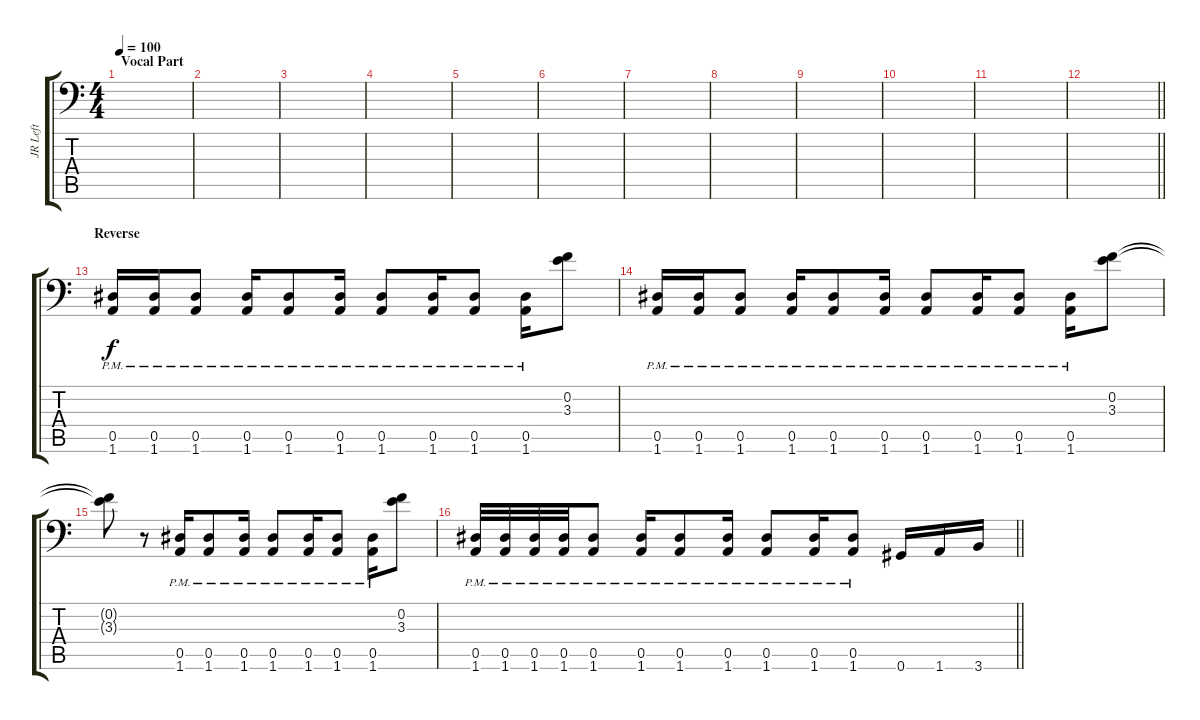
\track ("JR Left" "JR Left") {instrument overdrivenguitar}
\staff {score tabs}
\tuning (Bb3 F3 Db3 Ab2 Eb2 Ab1) {hide}
\ts (4 4)
\section ("" "Vocal Part")
\tempo 100
\clef f4
\ks c
|
|
|
|
|
|
|
|
|
|
|
\barLineRight lightlight
|
\section ("" "Reverse")
(0.5{pm} 1.6{pm}).16 (0.5{pm} 1.6{pm}).16 (0.5{pm} 1.6{pm}).8 (0.5{pm} 1.6{pm}).16 (0.5{pm} 1.6{pm}).8 (0.5{pm} 1.6{pm}).16 (0.5{pm} 1.6{pm}).8 (0.5{pm} 1.6{pm}).16 (0.5{pm} 1.6{pm}).8 (0.5{pm} 1.6{pm}).16 (0.2 3.3).8 |
(0.5{pm} 1.6{pm}).16 (0.5{pm} 1.6{pm}).16 (0.5{pm} 1.6{pm}).8 (0.5{pm} 1.6{pm}).16 (0.5{pm} 1.6{pm}).8 (0.5{pm} 1.6{pm}).16 (0.5{pm} 1.6{pm}).8 (0.5{pm} 1.6{pm}).16 (0.5{pm} 1.6{pm}).8 (0.5{pm} 1.6{pm}).16 (0.2 3.3).8 |
(0.2{t} 3.3{t}).8 r.8 (0.5{pm} 1.6{pm}).16 (0.5{pm} 1.6{pm}).8 (0.5{pm} 1.6{pm}).16 (0.5{pm} 1.6{pm}).8 (0.5{pm} 1.6{pm}).16 (0.5{pm} 1.6{pm}).8 (0.5{pm} 1.6{pm}).16 (0.2 3.3).8 |
\barLineRight lightlight
(0.5{pm} 1.6{pm}).32 (0.5{pm} 1.6{pm}).32 (0.5{pm} 1.6{pm}).32 (0.5{pm} 1.6{pm}).32 (0.5{pm} 1.6{pm}).8 (0.5{pm} 1.6{pm}).16 (0.5{pm} 1.6{pm}).8 (0.5{pm} 1.6{pm}).16 (0.5{pm} 1.6{pm}).8 (0.5{pm} 1.6{pm}).16 (0.5{pm} 1.6{pm}).8 0.6.16 1.6.16 3.6.16
